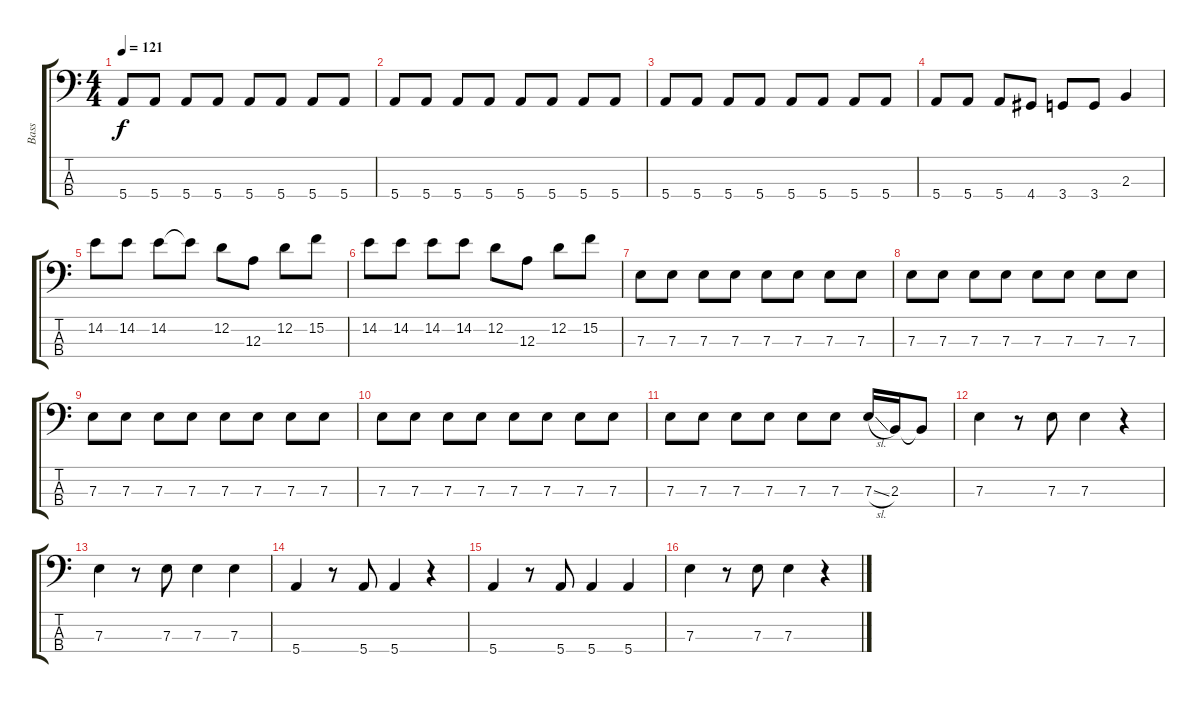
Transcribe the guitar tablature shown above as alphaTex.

\track ("Bass" "Bass") {instrument electricbasspick}
\staff {score tabs}
\tuning (G2 D2 A1 E1) {hide}
\ts (4 4)
\tempo 121
\clef f4
\ks c
5.4.8{dy f} 5.4.8 5.4.8 5.4.8 5.4.8 5.4.8 5.4.8 5.4.8 |
5.4.8 5.4.8 5.4.8 5.4.8 5.4.8 5.4.8 5.4.8 5.4.8 |
5.4.8 5.4.8 5.4.8 5.4.8 5.4.8 5.4.8 5.4.8 5.4.8 |
5.4.8 5.4.8 5.4.8 4.4.8 3.4.8 3.4.8 2.3.4 |
14.2.8{volume 16} 14.2.8 14.2.8 14.2{t}.8 12.2.8 12.3.8 12.2.8 15.2.8 |
14.2.8 14.2.8 14.2.8 14.2.8 12.2.8 12.3.8 12.2.8 15.2.8 |
7.3.8{volume 13} 7.3.8 7.3.8 7.3.8 7.3.8 7.3.8 7.3.8 7.3.8 |
7.3.8 7.3.8 7.3.8 7.3.8 7.3.8 7.3.8 7.3.8 7.3.8 |
7.3.8 7.3.8 7.3.8 7.3.8 7.3.8 7.3.8 7.3.8 7.3.8 |
7.3.8 7.3.8 7.3.8 7.3.8 7.3.8 7.3.8 7.3.8 7.3.8 |
7.3.8 7.3.8 7.3.8 7.3.8 7.3.8 7.3.8 7.3{sl}.16 2.3.16 2.3{t}.8 |
7.3.4{volume 16} r.8 7.3.8 7.3.4 r.4 |
7.3.4 r.8 7.3.8 7.3.4 7.3.4 |
5.4.4 r.8 5.4.8 5.4.4 r.4 |
5.4.4 r.8 5.4.8 5.4.4 5.4.4 |
7.3.4 r.8 7.3.8 7.3.4 r.4
